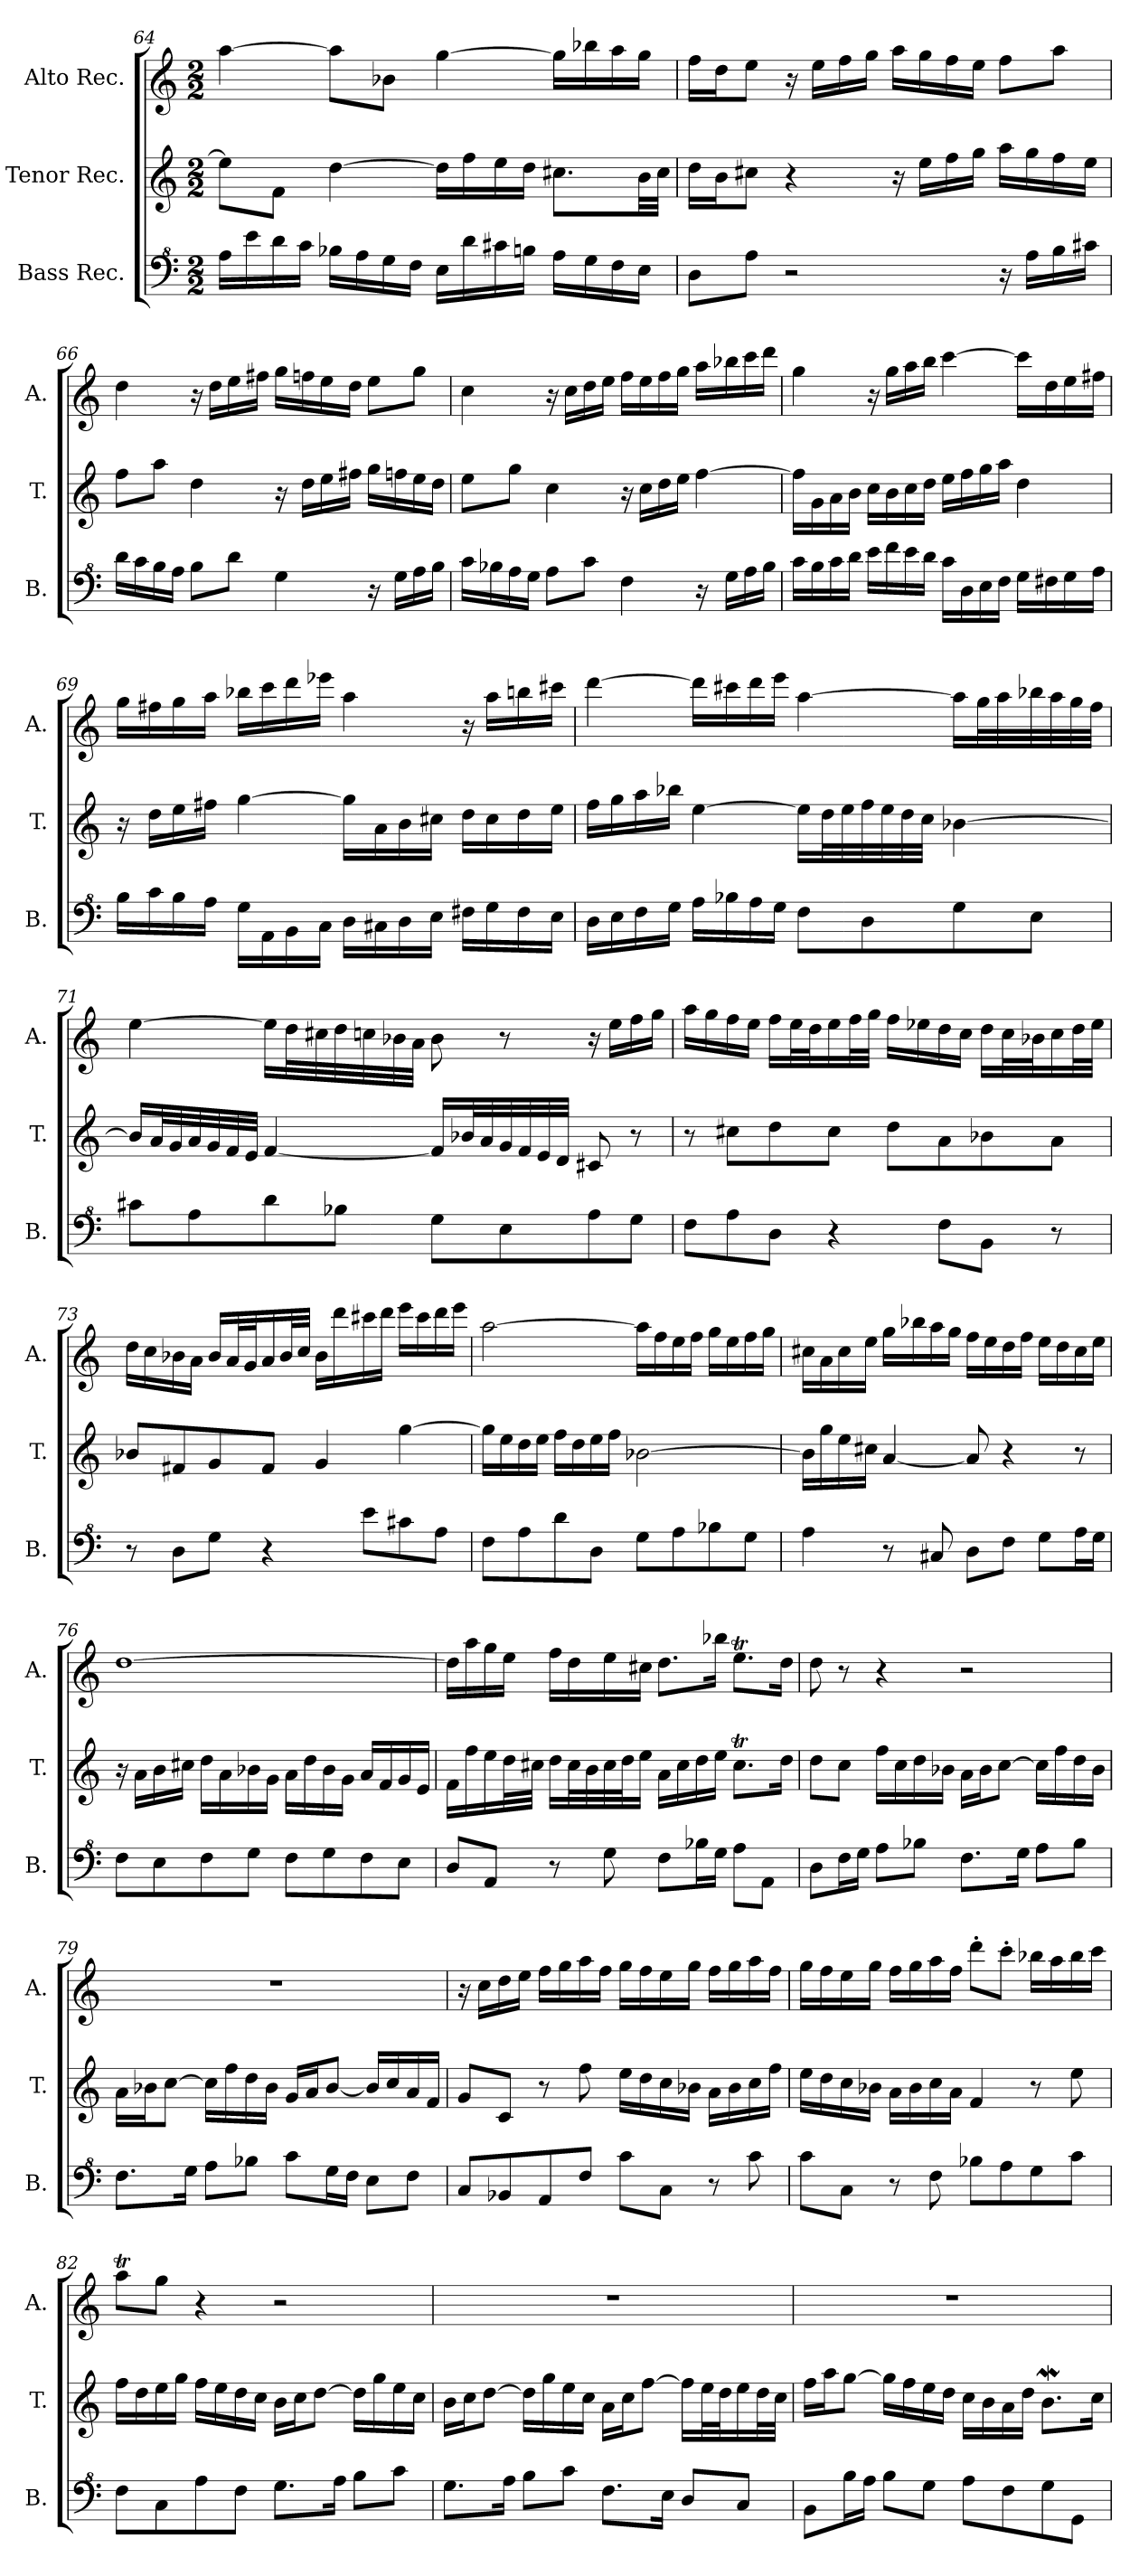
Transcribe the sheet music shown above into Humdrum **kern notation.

**kern	**kern	**kern
*part3	*part2	*part1
*staff3	*staff2	*staff1
*I"Bass Rec.	*I"Tenor Rec.	*I"Alto Rec.
*I'B.	*I'T.	*I'A.
!!LO:PB:g=z
*clefF^4	*clefG2	*clefG2
*k[]	*k[]	*k[]
*M2/2	*M2/2	*M2/2
=64	=64	=64
16a\LL	8ee\L]	[4aa\
16ee\	.	.
16dd\	8f\J	.
16cc\JJ	.	.
16b-X\LL	[4dd\	8aa\L]
16a\	.	.
16g\	.	8b-X\J
16f\JJ	.	.
16e\LL	16dd\LL]	[4gg\
16dd\	16ff\	.
16cc#X\	16ee\	.
16bn\JJ	16dd\JJ	.
16a\LL	8.cc#X\L	16gg\LL]
16g\	.	16bb-X\
16f\	.	16aa\
16e\JJ	32b\LL	16gg\JJ
.	32cc#\JJJ	.
=65	=65	=65
8d\L	16dd\LL	16ff\LL
.	16b\J	16dd\J
8a\J	8cc#X\J	8ee\J
2r	4r	16r
.	.	16ee\LL
.	.	16ff\
.	.	16gg\JJ
.	16r	16aa\LL
.	16ee\LL	16gg\
.	16ff\	16ff\
.	16gg\JJ	16ee\JJ
16r	16aa\LL	8ff\L
16a\LL	16gg\	.
16b\	16ff\	8aa\J
16cc#X\JJ	16ee\JJ	.
=66	=66	=66
16dd\LL	8ff\L	4dd\
16cc\	.	.
16b\	8aa\J	.
16a\JJ	.	.
8b\L	4dd\	16r
.	.	16dd\LL
8dd\J	.	16ee\
.	.	16ff#X\JJ
4g\	16r	16gg\LL
.	16dd\LL	16ffn\
.	16ee\	16ee\
.	16ff#X\JJ	16dd\JJ
16r	16gg\LL	8ee\L
16g\LL	16ffn\	.
16a\	16ee\	8gg\J
16b\JJ	16dd\JJ	.
!!LO:LB:g=z
=67	=67	=67
16cc\LL	8ee\L	4cc\
16b-X\	.	.
16a\	8gg\J	.
16g\JJ	.	.
8a\L	4cc\	16r
.	.	16cc\LL
8cc\J	.	16dd\
.	.	16ee\JJ
4f\	16r	16ff\LL
.	16cc\LL	16ee\
.	16dd\	16ff\
.	16ee\JJ	16gg\JJ
16r	[4ff\	16aa\LL
16g\LL	.	16bb-X\
16a\	.	16ccc\
16b-\JJ	.	16ddd\JJ
=68	=68	=68
16cc\LL	16ff\LL]	4gg\
16b\	16g\	.
16cc\	16a\	.
16dd\JJ	16b\JJ	.
16ee\LL	16cc\LL	16r
16ff\	16b\	16gg\LL
16ee\	16cc\	16aa\
16dd\JJ	16dd\JJ	16bb\JJ
16cc\LL	16ee\LL	[4ccc\
16d\	16ff\	.
16e\	16gg\	.
16f\JJ	16aa\JJ	.
16g\LL	4dd\	16ccc\LL]
16f#X\	.	16dd\
16g\	.	16ee\
16a\JJ	.	16ff#X\JJ
=69	=69	=69
16b\LL	16r	16gg\LL
16cc\	16dd\LL	16ff#X\
16b\	16ee\	16gg\
16a\JJ	16ff#X\JJ	16aa\JJ
16g\LL	[4gg\	16bb-X\LL
16A\	.	16ccc\
16B\	.	16ddd\
16c\JJ	.	16eee-X\JJ
16d\LL	16gg\LL]	4aa\
16c#X\	16a\	.
16d\	16b\	.
16e\JJ	16cc#X\JJ	.
16f#X\LL	16dd\LL	16r
16g\	16cc#\	16aa\LL
16f#\	16dd\	16bbn\
16e\JJ	16ee\JJ	16ccc#X\JJ
!!LO:LB:g=z
=70	=70	=70
16d\LL	16ff\LL	[4ddd\
16e\	16gg\	.
16f\	16aa\	.
16g\JJ	16bb-X\JJ	.
16a\LL	[4ee\	16ddd\LL]
16b-X\	.	16ccc#X\
16a\	.	16ddd\
16g\JJ	.	16eee\JJ
8f\L	16ee\LL]	[4aa\
.	32dd\L	.
.	32ee\	.
8d\	32ff\	.
.	32ee\	.
.	32dd\	.
.	32cc\JJJ	.
8g\	[4b-X\	16aa\LL]
.	.	32gg\L
.	.	32aa\
8e\J	.	32bb-X\
.	.	32aa\
.	.	32gg\
.	.	32ff\JJJ
=71	=71	=71
8cc#X\L	16b-/LL]	[4ee\
.	32a/L	.
.	32g/	.
8a\	32a/	.
.	32g/	.
.	32f/	.
.	32e/JJJ	.
8dd\	[4f/	16ee\LL]
.	.	32dd\L
.	.	32cc#X\
8b-X\J	.	32dd\
.	.	32ccn\
.	.	32b-X\
.	.	32a\JJJ
8g\L	16f/LL]	8b-\
.	32b-X/L	.
.	32a/	.
8e\	32g/	8r
.	32f/	.
.	32e/	.
.	32d/JJJ	.
8a\	8c#X/	16r
.	.	16ee\LL
8g\J	8r	16ff\
.	.	16gg\JJ
!!LO:LB:g=z
=72	=72	=72
8f\L	8r	16aa\LL
.	.	16gg\
8a\	8cc#X\L	16ff\
.	.	16ee\JJ
8d\J	8dd\	16ff\LL
.	.	32ee\L
.	.	32dd\J
4r	8cc#\J	16ee\
.	.	32ff\L
.	.	32gg\JJJ
.	8dd\L	16ff\LL
.	.	16ee-X\
8f\L	8a\	16dd\
.	.	16cc\JJ
8B\J	8b-X\	16dd\LL
.	.	32cc\L
.	.	32b-X\J
8r	8a\J	16cc\
.	.	32dd\L
.	.	32ee-\JJJ
=73	=73	=73
8r	8b-X/L	16dd\LL
.	.	16cc\
8d\L	8f#X/	16b-X\
.	.	16a\JJ
8g\J	8g/	16b-/LL
.	.	32a/L
.	.	32g/J
4r	8f#/J	16a/
.	.	32b-/L
.	.	32cc/JJJ
.	4g/	16b-\LL
.	.	16ddd\
8ee\L	.	16ccc#X\
.	.	16ddd\JJ
8cc#X\	[4gg\	16eee\LL
.	.	16ccc#\
8a\J	.	16ddd\
.	.	16eee\JJ
=74	=74	=74
8f\L	16gg\LL]	[2aa\
.	16ee\	.
8a\	16dd\	.
.	16ee\JJ	.
8dd\	16ff\LL	.
.	16dd\	.
8d\J	16ee\	.
.	16ff\JJ	.
8g\L	[2b-X\	16aa\LL]
.	.	16ff\
8a\	.	16ee\
.	.	16ff\JJ
8b-X\	.	16gg\LL
.	.	16ee\
8g\J	.	16ff\
.	.	16gg\JJ
!!LO:LB:g=z
=75	=75	=75
4a\	16b-\LL]	16cc#X\LL
.	16gg\	16a\
.	16ee\	16cc#\
.	16cc#X\JJ	16ee\JJ
8r	[4a/	16gg\LL
.	.	16bb-X\
8c#X/	.	16aa\
.	.	16gg\JJ
8d\L	8a/]	16ff\LL
.	.	16ee\
8f\J	4r	16dd\
.	.	16ff\JJ
8g\L	.	16ee\LL
.	.	16dd\
16a\L	8r	16cc#\
16g\JJ	.	16ee\JJ
=76	=76	=76
8f\L	16r	[1dd
.	16a\LL	.
8e\	16b\	.
.	16cc#X\JJ	.
8f\	16dd\LL	.
.	16a\	.
8g\J	16b-X\	.
.	16g\JJ	.
8f\L	16a\LL	.
.	16dd\	.
8g\	16b-\	.
.	16g\JJ	.
8f\	16a/LL	.
.	16f/	.
8e\J	16g/	.
.	16e/JJ	.
=77	=77	=77
8d/L	16f\LL	16dd\LL]
.	16ff\	16aa\
8A/J	16ee\	16gg\
.	32dd\L	16ee\JJ
.	32cc#X\JJJ	.
8r	16dd\LL	16ff\LL
.	32cc#\L	16dd\
.	32b\	.
8g\	32cc#\	16ee\
.	32dd\J	.
.	16ee\JJ	16cc#X\JJ
8f\L	16a\LL	8.dd\L
.	16cc#\	.
16b-X\L	16dd\	.
16g\JJ	16ee\JJ	16bb-X\Jk
8a\L	8.cc#t\L	8.eet\L
8A\J	.	.
.	16dd\Jk	16dd\Jk
=78	=78	=78
8d\L	8dd\L	8dd\
16f\L	8cc\J	8r
16g\JJ	.	.
8a\L	16ff\LL	4r
.	16cc\	.
8b-X\J	16dd\	.
.	16b-X\JJ	.
8.f\L	16a\LL	2r
.	16b-\J	.
.	[8cc\J	.
16g\Jk	.	.
8a\L	16cc\LL]	.
.	16ff\	.
8b-\J	16dd\	.
.	16b-\JJ	.
!!LO:LB:g=z
=79	=79	=79
8.f\L	16a\LL	1r
.	16b-X\J	.
.	[8cc\J	.
16g\Jk	.	.
8a\L	16cc\LL]	.
.	16ff\	.
8b-X\J	16dd\	.
.	16b-\JJ	.
8cc\L	16g/LL	.
.	16a/J	.
16g\L	[8b-/J	.
16f\JJ	.	.
8e\L	16b-/LL]	.
.	16cc/	.
8f\J	16a/	.
.	16f/JJ	.
=80	=80	=80
8c/L	8g/L	16r
.	.	16cc\LL
8B-X/	8c/J	16dd\
.	.	16ee\JJ
8A/	8r	16ff\LL
.	.	16gg\
8f/J	8ff\	16aa\
.	.	16ff\JJ
8cc\L	16ee\LL	16gg\LL
.	16dd\	16ff\
8c\J	16cc\	16ee\
.	16b-X\JJ	16gg\JJ
8r	16a\LL	16ff\LL
.	16b-\	16gg\
8cc\	16cc\	16aa\
.	16ff\JJ	16ff\JJ
=81	=81	=81
8cc\L	16ee\LL	16gg\LL
.	16dd\	16ff\
8c\J	16cc\	16ee\
.	16b-X\JJ	16gg\JJ
8r	16a\LL	16ff\LL
.	16b-\	16gg\
8f\	16cc\	16aa\
.	16a\JJ	16ff\JJ
8b-X\L	4f/	8ddd'\L
8a\	.	8ccc'\J
8g\	8r	16bb-X\LL
.	.	16aa\
8cc\J	8ee\	16bb-\
.	.	16ccc\JJ
=82	=82	=82
8f\L	16ff\LL	8aaT\L
.	16dd\	.
8c\	16ee\	8gg\J
.	16gg\JJ	.
8a\	16ff\LL	4r
.	16ee\	.
8f\J	16dd\	.
.	16cc\JJ	.
8.g\L	16b\LL	2r
.	16cc\J	.
.	[8dd\J	.
16a\Jk	.	.
8b\L	16dd\LL]	.
.	16gg\	.
8cc\J	16ee\	.
.	16cc\JJ	.
!!LO:LB:g=z
=83	=83	=83
8.g\L	16b\LL	1r
.	16cc\J	.
.	[8dd\J	.
16a\Jk	.	.
8b\L	16dd\LL]	.
.	16gg\	.
8cc\J	16ee\	.
.	16cc\JJ	.
8.f\L	16a\LL	.
.	16cc\J	.
.	[8ff\J	.
16e\Jk	.	.
8d/L	16ff\LL]	.
.	32ee\L	.
.	32dd\J	.
8c/J	16ee\	.
.	32dd\L	.
.	32cc\JJJ	.
=84	=84	=84
8B\L	16ff\LL	1r
.	16aa\J	.
16b\L	[8gg\J	.
16a\JJ	.	.
8b\L	16gg\LL]	.
.	16ff\	.
8g\J	16ee\	.
.	16dd\JJ	.
8a\L	16cc\LL	.
.	16b\	.
8f\	16a\	.
.	16dd\JJ	.
8g\	8.bW\L	.
8G\J	.	.
.	16cc\Jk	.
=	=	=
*-	*-	*-
